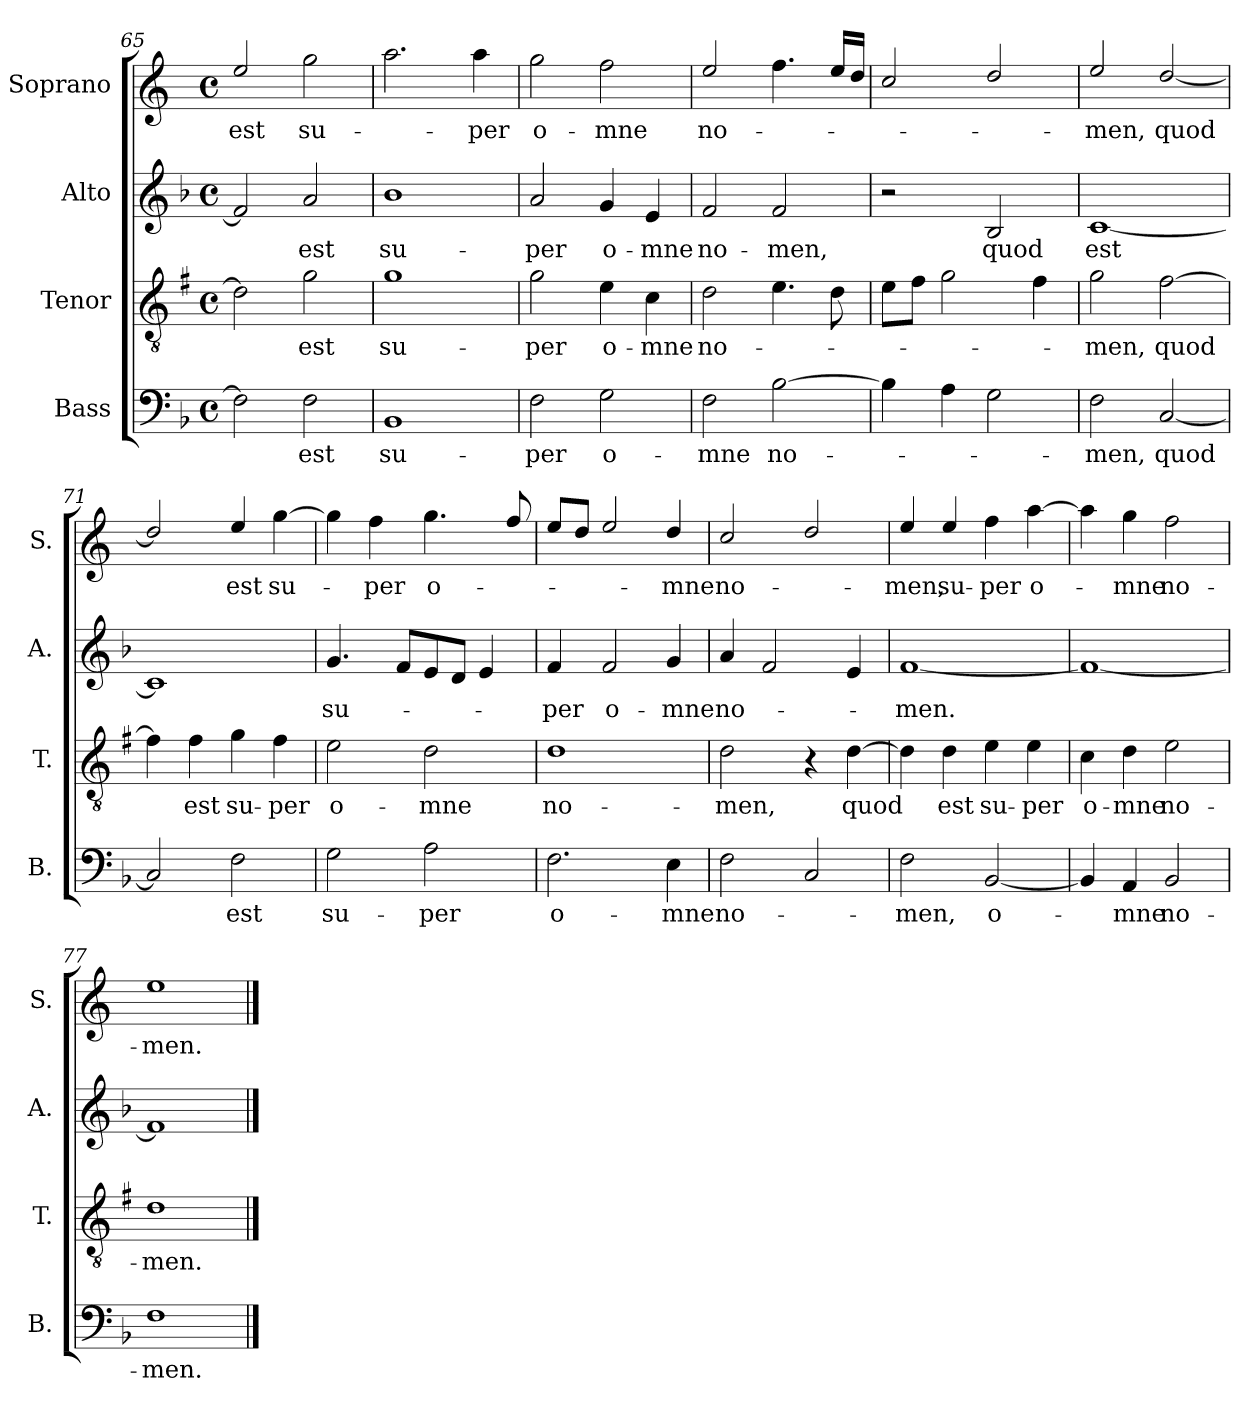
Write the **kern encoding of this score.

**kern	**text	**kern	**text	**kern	**text	**kern	**text
*part4	*part4	*part3	*part3	*part2	*part2	*part1	*part1
*staff4	*staff4	*staff3	*staff3	*staff2	*staff2	*staff1	*staff1
*I"Bass	*	*I"Tenor	*	*I"Alto	*	*I"Soprano	*
*I'B.	*	*I'T.	*	*I'A.	*	*I'S.	*
*clefF4	*	*clefGv2	*	*clefG2	*	*clefG2	*
*	*	*ITrd1c2	*	*	*	*ITrd4c7	*
*k[b-]	*	*k[b-]	*	*k[b-]	*	*k[b-]	*
*F:	*	*F:	*	*F:	*	*F:	*
*M4/4	*	*M4/4	*	*M4/4	*	*M4/4	*
*met(c)	*	*met(c)	*	*met(c)	*	*met(c)	*
=65	=65	=65	=65	=65	=65	=65	=65
2F\]	.	2c\]	.	2f/]	.	2a/	est
2F\	est	2f\	est	2a/	est	2cc\	su-
=66	=66	=66	=66	=66	=66	=66	=66
1BB-	su-	1f	su-	1b-	su-	2.dd\	.
.	.	.	.	.	.	4dd\	-per
=67	=67	=67	=67	=67	=67	=67	=67
2F\	-per	2f\	-per	2a/	-per	2cc\	o-
2G\	o-	4d\	o-	4g/	o-	2b-\	-mne
.	.	4B-\	-mne	4e/	-mne	.	.
=68	=68	=68	=68	=68	=68	=68	=68
2F\	-mne	2c\	no-	2f/	no-	2a/	no-
[>2B-\	no-	4.d\	.	2f/	-men,	4.b-\	.
.	.	8c\	.	.	.	16a/LL	.
.	.	.	.	.	.	16g/JJ	.
=69	=69	=69	=69	=69	=69	=69	=69
4B-\]	.	8d\L	.	2r	.	2f/	.
.	.	8e\J	.	.	.	.	.
4A\	.	2f\	.	.	.	.	.
2G\	.	.	.	2B-/	quod	2g/	.
.	.	4e\	.	.	.	.	.
=70	=70	=70	=70	=70	=70	=70	=70
2F\	-men,	2f\	-men,	[<1c	est	2a/	-men,
[2C/	quod	[>2e\	quod	.	.	[<2g/	quod
!!LO:LB:g=z
=71	=71	=71	=71	=71	=71	=71	=71
2C/]	.	4e\]	.	1c]	.	2g/]	.
.	.	4e\	est	.	.	.	.
2F\	est	4f\	su-	.	.	4a/	est
.	.	4e\	-per	.	.	[4cc\	su-
=72	=72	=72	=72	=72	=72	=72	=72
2G\	su-	2d\	o-	4.g/	su-	4cc\]	.
.	.	.	.	.	.	4b-\	-per
.	.	.	.	8f/L	.	.	.
2A\	-per	2c\	-mne	8e/	.	4.cc\	o-
.	.	.	.	8d/J	.	.	.
.	.	.	.	4e/	.	.	.
.	.	.	.	.	.	8b-/	.
=73	=73	=73	=73	=73	=73	=73	=73
2.F\	o-	1c	no-	4f/	-per	8a/L	.
.	.	.	.	.	.	8g/J	.
.	.	.	.	2f/	o-	2a/	.
4E\	-mne	.	.	4g/	-mne	4g/	-mne
=74	=74	=74	=74	=74	=74	=74	=74
2F\	no-	2c\	-men,	4a/	no-	2f/	no-
.	.	.	.	2f/	.	.	.
2C/	.	4r	.	.	.	2g/	.
.	.	[>4c\	quod	4e/	.	.	.
=75	=75	=75	=75	=75	=75	=75	=75
2F\	-men,	4c\]	.	[<1f	-men.	4a/	-men,
.	.	4c\	est	.	.	4a/	su-
[2BB-/	o-	4d\	su-	.	.	4b-\	-per
.	.	4d\	-per	.	.	[>4dd\	o-
=76	=76	=76	=76	=76	=76	=76	=76
4BB-/]	.	4B-\	o-	1f_	.	4dd\]	.
4AA/	-mne	4c\	-mne	.	.	4cc\	-mne
2BB-/	no-	2d\	no-	.	.	2b-\	no-
=77	=77	=77	=77	=77	=77	=77	=77
1F	-men.	1c	-men.	1f]	.	1a	-men.
==	==	==	==	==	==	==	==
*-	*-	*-	*-	*-	*-	*-	*-
